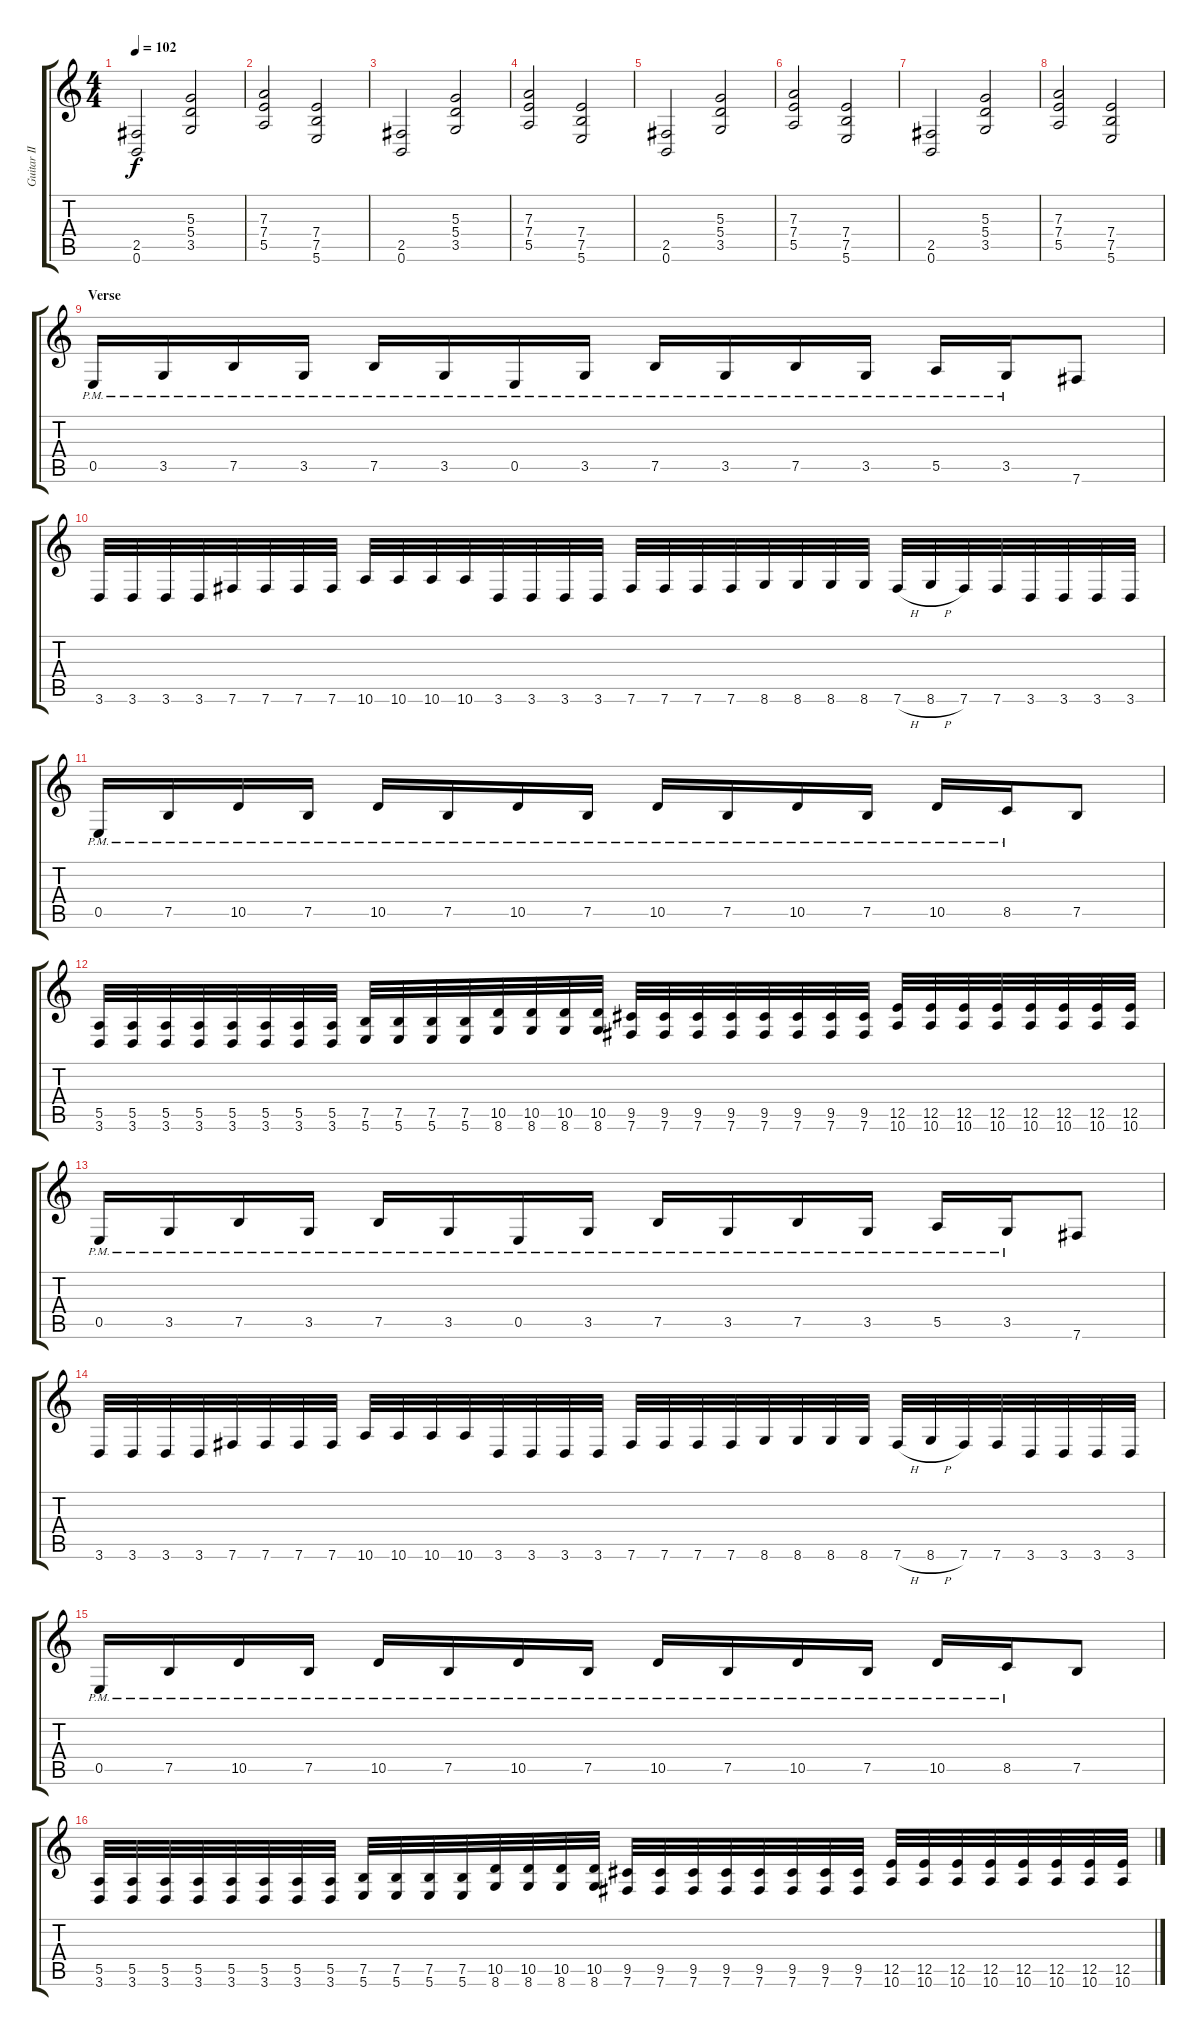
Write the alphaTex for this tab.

\track ("Guitar II" "Guitar II") {instrument distortionguitar}
\staff {score tabs}
\tuning (B3 Gb3 D3 A2 E2 B1) {hide}
\ts (4 4)
\tempo 102
\clef g2
\ks c
(2.5 0.6).2{dy f} (5.3 5.4 3.5).2 |
(7.3 7.4 5.5).2 (7.4 7.5 5.6).2 |
(2.5 0.6).2 (5.3 5.4 3.5).2 |
(7.3 7.4 5.5).2 (7.4 7.5 5.6).2 |
(2.5 0.6).2 (5.3 5.4 3.5).2 |
(7.3 7.4 5.5).2 (7.4 7.5 5.6).2 |
(2.5 0.6).2 (5.3 5.4 3.5).2 |
(7.3 7.4 5.5).2 (7.4 7.5 5.6).2 |
\section ("" "Verse")
0.5{pm}.16 3.5{pm}.16 7.5{pm}.16 3.5{pm}.16 7.5{pm}.16 3.5{pm}.16 0.5{pm}.16 3.5{pm}.16 7.5{pm}.16 3.5{pm}.16 7.5{pm}.16 3.5{pm}.16 5.5{pm}.16 3.5{pm}.16 7.6.8 |
3.6.32 3.6.32 3.6.32 3.6.32 7.6.32 7.6.32 7.6.32 7.6.32 10.6.32 10.6.32 10.6.32 10.6.32 3.6.32 3.6.32 3.6.32 3.6.32 7.6.32 7.6.32 7.6.32 7.6.32 8.6.32 8.6.32 8.6.32 8.6.32 7.6{h}.32 8.6{h}.32 7.6.32 7.6.32 3.6.32 3.6.32 3.6.32 3.6.32 |
0.5{pm}.16 7.5{pm}.16 10.5{pm}.16 7.5{pm}.16 10.5{pm}.16 7.5{pm}.16 10.5{pm}.16 7.5{pm}.16 10.5{pm}.16 7.5{pm}.16 10.5{pm}.16 7.5{pm}.16 10.5{pm}.16 8.5{pm}.16 7.5.8 |
(5.5 3.6).32 (5.5 3.6).32 (5.5 3.6).32 (5.5 3.6).32 (5.5 3.6).32 (5.5 3.6).32 (5.5 3.6).32 (5.5 3.6).32 (7.5 5.6).32 (7.5 5.6).32 (7.5 5.6).32 (7.5 5.6).32 (10.5 8.6).32 (10.5 8.6).32 (10.5 8.6).32 (10.5 8.6).32 (9.5 7.6).32 (9.5 7.6).32 (9.5 7.6).32 (9.5 7.6).32 (9.5 7.6).32 (9.5 7.6).32 (9.5 7.6).32 (9.5 7.6).32 (12.5 10.6).32 (12.5 10.6).32 (12.5 10.6).32 (12.5 10.6).32 (12.5 10.6).32 (12.5 10.6).32 (12.5 10.6).32 (12.5 10.6).32 |
0.5{pm}.16 3.5{pm}.16 7.5{pm}.16 3.5{pm}.16 7.5{pm}.16 3.5{pm}.16 0.5{pm}.16 3.5{pm}.16 7.5{pm}.16 3.5{pm}.16 7.5{pm}.16 3.5{pm}.16 5.5{pm}.16 3.5{pm}.16 7.6.8 |
3.6.32 3.6.32 3.6.32 3.6.32 7.6.32 7.6.32 7.6.32 7.6.32 10.6.32 10.6.32 10.6.32 10.6.32 3.6.32 3.6.32 3.6.32 3.6.32 7.6.32 7.6.32 7.6.32 7.6.32 8.6.32 8.6.32 8.6.32 8.6.32 7.6{h}.32 8.6{h}.32 7.6.32 7.6.32 3.6.32 3.6.32 3.6.32 3.6.32 |
0.5{pm}.16 7.5{pm}.16 10.5{pm}.16 7.5{pm}.16 10.5{pm}.16 7.5{pm}.16 10.5{pm}.16 7.5{pm}.16 10.5{pm}.16 7.5{pm}.16 10.5{pm}.16 7.5{pm}.16 10.5{pm}.16 8.5{pm}.16 7.5.8 |
(5.5 3.6).32 (5.5 3.6).32 (5.5 3.6).32 (5.5 3.6).32 (5.5 3.6).32 (5.5 3.6).32 (5.5 3.6).32 (5.5 3.6).32 (7.5 5.6).32 (7.5 5.6).32 (7.5 5.6).32 (7.5 5.6).32 (10.5 8.6).32 (10.5 8.6).32 (10.5 8.6).32 (10.5 8.6).32 (9.5 7.6).32 (9.5 7.6).32 (9.5 7.6).32 (9.5 7.6).32 (9.5 7.6).32 (9.5 7.6).32 (9.5 7.6).32 (9.5 7.6).32 (12.5 10.6).32 (12.5 10.6).32 (12.5 10.6).32 (12.5 10.6).32 (12.5 10.6).32 (12.5 10.6).32 (12.5 10.6).32 (12.5 10.6).32
